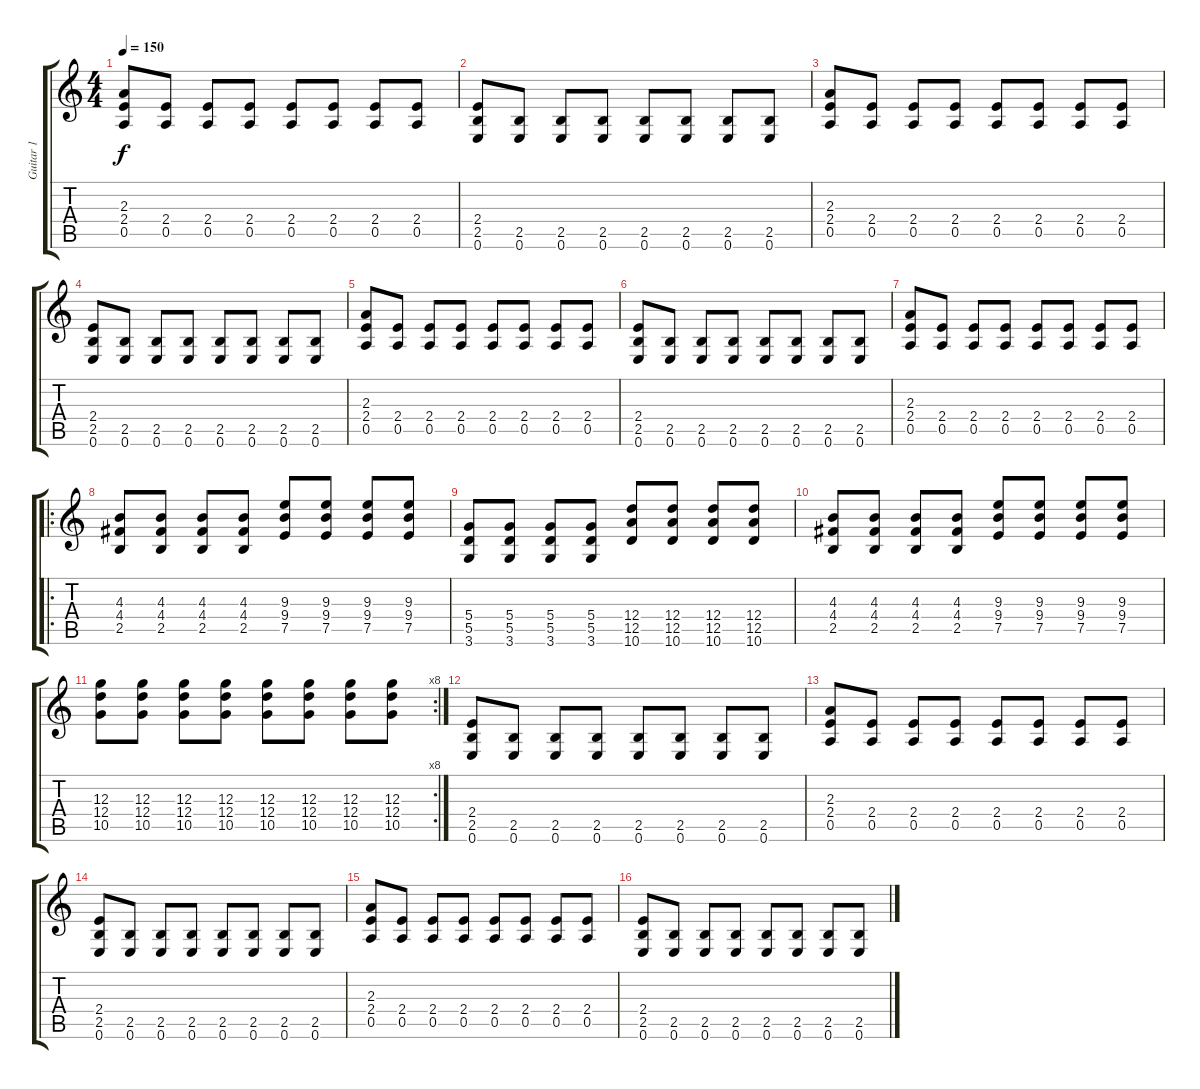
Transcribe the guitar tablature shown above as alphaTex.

\track ("Guitar 1" "Guitar 1") {instrument distortionguitar}
\staff {score tabs}
\tuning (E4 B3 G3 D3 A2 E2) {hide}
\ts (4 4)
\tempo 150
\clef g2
\ks c
(2.3 2.4 0.5).8{dy f} (2.4 0.5).8 (2.4 0.5).8 (2.4 0.5).8 (2.4 0.5).8 (2.4 0.5).8 (2.4 0.5).8 (2.4 0.5).8 |
(2.4 2.5 0.6).8{volume 13 balance 8 instrument distortionguitar} (2.5 0.6).8 (2.5 0.6).8 (2.5 0.6).8 (2.5 0.6).8 (2.5 0.6).8 (2.5 0.6).8 (2.5 0.6).8 |
(2.3 2.4 0.5).8 (2.4 0.5).8 (2.4 0.5).8 (2.4 0.5).8 (2.4 0.5).8 (2.4 0.5).8 (2.4 0.5).8 (2.4 0.5).8 |
(2.4 2.5 0.6).8{volume 13 balance 8 instrument distortionguitar} (2.5 0.6).8 (2.5 0.6).8 (2.5 0.6).8 (2.5 0.6).8 (2.5 0.6).8 (2.5 0.6).8 (2.5 0.6).8 |
(2.3 2.4 0.5).8 (2.4 0.5).8 (2.4 0.5).8 (2.4 0.5).8 (2.4 0.5).8 (2.4 0.5).8 (2.4 0.5).8 (2.4 0.5).8 |
(2.4 2.5 0.6).8{volume 13 balance 8 instrument distortionguitar} (2.5 0.6).8 (2.5 0.6).8 (2.5 0.6).8 (2.5 0.6).8 (2.5 0.6).8 (2.5 0.6).8 (2.5 0.6).8 |
(2.3 2.4 0.5).8 (2.4 0.5).8 (2.4 0.5).8 (2.4 0.5).8 (2.4 0.5).8 (2.4 0.5).8 (2.4 0.5).8 (2.4 0.5).8 |
\ro
(4.3 4.4 2.5).8{volume 16} (4.3 4.4 2.5).8{volume 16} (4.3 4.4 2.5).8{volume 16} (4.3 4.4 2.5).8{volume 16} (9.3 9.4 7.5).8 (9.3 9.4 7.5).8 (9.3 9.4 7.5).8 (9.3 9.4 7.5).8 |
(5.4 5.5 3.6).8 (5.4 5.5 3.6).8 (5.4 5.5 3.6).8 (5.4 5.5 3.6).8 (12.4 12.5 10.6).8 (12.4 12.5 10.6).8 (12.4 12.5 10.6).8 (12.4 12.5 10.6).8 |
(4.3 4.4 2.5).8{volume 16} (4.3 4.4 2.5).8{volume 16} (4.3 4.4 2.5).8{volume 16} (4.3 4.4 2.5).8{volume 16} (9.3 9.4 7.5).8 (9.3 9.4 7.5).8 (9.3 9.4 7.5).8 (9.3 9.4 7.5).8 |
\rc 8
(12.3 12.4 10.5).8 (12.3 12.4 10.5).8 (12.3 12.4 10.5).8 (12.3 12.4 10.5).8 (12.3 12.4 10.5).8 (12.3 12.4 10.5).8 (12.3 12.4 10.5).8 (12.3 12.4 10.5).8 |
(2.4 2.5 0.6).8{volume 13 balance 8 instrument distortionguitar} (2.5 0.6).8 (2.5 0.6).8 (2.5 0.6).8 (2.5 0.6).8 (2.5 0.6).8 (2.5 0.6).8 (2.5 0.6).8 |
(2.3 2.4 0.5).8 (2.4 0.5).8 (2.4 0.5).8 (2.4 0.5).8 (2.4 0.5).8 (2.4 0.5).8 (2.4 0.5).8 (2.4 0.5).8 |
(2.4 2.5 0.6).8{volume 13 balance 8 instrument distortionguitar} (2.5 0.6).8 (2.5 0.6).8 (2.5 0.6).8 (2.5 0.6).8 (2.5 0.6).8 (2.5 0.6).8 (2.5 0.6).8 |
(2.3 2.4 0.5).8 (2.4 0.5).8 (2.4 0.5).8 (2.4 0.5).8 (2.4 0.5).8 (2.4 0.5).8 (2.4 0.5).8 (2.4 0.5).8 |
(2.4 2.5 0.6).8{volume 13 balance 8 instrument distortionguitar} (2.5 0.6).8 (2.5 0.6).8 (2.5 0.6).8 (2.5 0.6).8 (2.5 0.6).8 (2.5 0.6).8 (2.5 0.6).8
